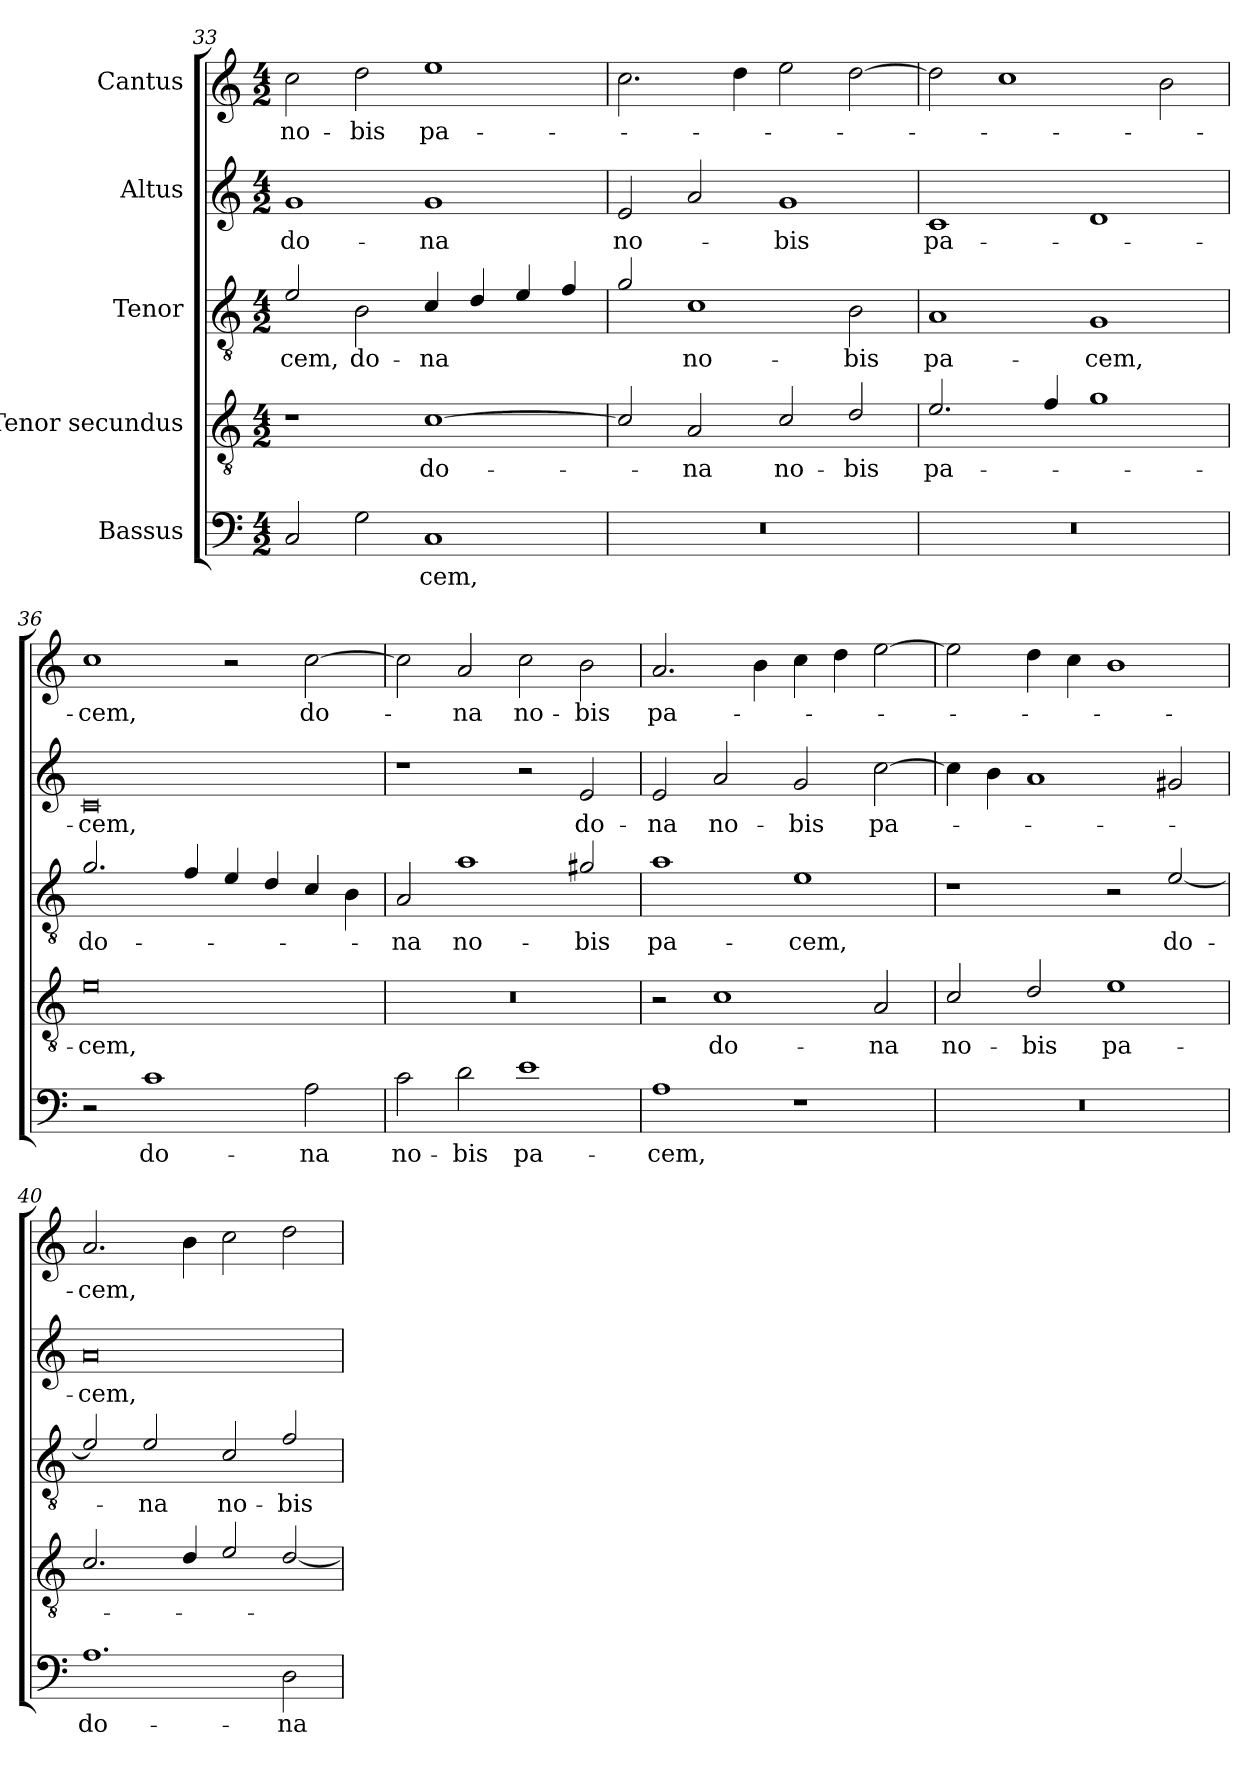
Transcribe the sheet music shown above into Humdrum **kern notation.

**kern	**text	**kern	**text	**kern	**text	**kern	**text	**kern	**text
*part5	*part5	*part4	*part4	*part3	*part3	*part2	*part2	*part1	*part1
*staff5	*staff5	*staff4	*staff4	*staff3	*staff3	*staff2	*staff2	*staff1	*staff1
*I"Bassus	*	*I"Tenor secundus	*	*I"Tenor	*	*I"Altus	*	*I"Cantus	*
*clefF4	*	*clefGv2	*	*clefGv2	*	*clefG2	*	*clefG2	*
*k[]	*	*k[]	*	*k[]	*	*k[]	*	*k[]	*
*M4/2	*	*M4/2	*	*M4/2	*	*M4/2	*	*M4/2	*
=33	=33	=33	=33	=33	=33	=33	=33	=33	=33
2C/	.	1r	.	2e/	-cem,	1g/	do-	2cc\	no-
2G\	.	.	.	2B\	do-	.	.	2dd\	-bis
1C/	-cem,	[1c\	do-	4c/	-na	1g/	-na	1ee\	pa-
.	.	.	.	4d/	.	.	.	.	.
.	.	.	.	4e/	.	.	.	.	.
.	.	.	.	4f/	.	.	.	.	.
=34	=34	=34	=34	=34	=34	=34	=34	=34	=34
0r	.	2c/]	.	2g/	.	2e/	no-	2.cc\	.
.	.	2A/	-na	1c\	no-	2a/	.	.	.
.	.	.	.	.	.	.	.	4dd\	.
.	.	2c/	no-	.	.	1g/	-bis	2ee\	.
.	.	2d/	-bis	2B\	-bis	.	.	[2dd\	.
=35	=35	=35	=35	=35	=35	=35	=35	=35	=35
0r	.	2.e/	pa-	1A/	pa-	1c/	pa-	2dd\]	.
.	.	.	.	.	.	.	.	1cc\	.
.	.	4f/	.	.	.	.	.	.	.
.	.	1g\	.	1G/	-cem,	1d/	.	.	.
.	.	.	.	.	.	.	.	2b\	.
=36	=36	=36	=36	=36	=36	=36	=36	=36	=36
2r	.	0e\	-cem,	2.g/	do-	0c/	-cem,	1cc\	-cem,
1c\	do-	.	.	.	.	.	.	.	.
.	.	.	.	4f/	.	.	.	.	.
.	.	.	.	4e/	.	.	.	2r	.
.	.	.	.	4d/	.	.	.	.	.
2A\	-na	.	.	4c/	.	.	.	[2cc\	do-
.	.	.	.	4B\	.	.	.	.	.
=37	=37	=37	=37	=37	=37	=37	=37	=37	=37
2c\	no-	0r	.	2A/	-na	1r	.	2cc\]	.
2d\	-bis	.	.	1a\	no-	.	.	2a/	-na
1e\	pa-	.	.	.	.	2r	.	2cc\	no-
.	.	.	.	2g#X/	-bis	2e/	do-	2b\	-bis
=38	=38	=38	=38	=38	=38	=38	=38	=38	=38
1A\	-cem,	2r	.	1a\	pa-	2e/	-na	2.a/	pa-
.	.	1c/	do-	.	.	2a/	no-	.	.
.	.	.	.	.	.	.	.	4b\	.
1r	.	.	.	1e\	-cem,	2g/	-bis	4cc\	.
.	.	.	.	.	.	.	.	4dd\	.
.	.	2A/	-na	.	.	[2cc\	pa-	[2ee\	.
=39	=39	=39	=39	=39	=39	=39	=39	=39	=39
0r	.	2c/	no-	1r	.	4cc\]	.	2ee\]	.
.	.	.	.	.	.	4b\	.	.	.
.	.	2d/	-bis	.	.	1a/	.	4dd\	.
.	.	.	.	.	.	.	.	4cc\	.
.	.	1e\	pa-	2r	.	.	.	1b\	.
.	.	.	.	[2e/	do-	2g#X/	.	.	.
=40	=40	=40	=40	=40	=40	=40	=40	=40	=40
1.A\	do-	2.c/	.	2e/]	.	0a/	-cem,	2.a/	-cem,
.	.	.	.	2e/	-na	.	.	.	.
.	.	4d/	.	.	.	.	.	4b\	.
.	.	2e/	.	2c/	no-	.	.	2cc\	.
2D\	-na	[2d/	.	2f/	-bis	.	.	2dd\	.
=	=	=	=	=	=	=	=	=	=
*-	*-	*-	*-	*-	*-	*-	*-	*-	*-
